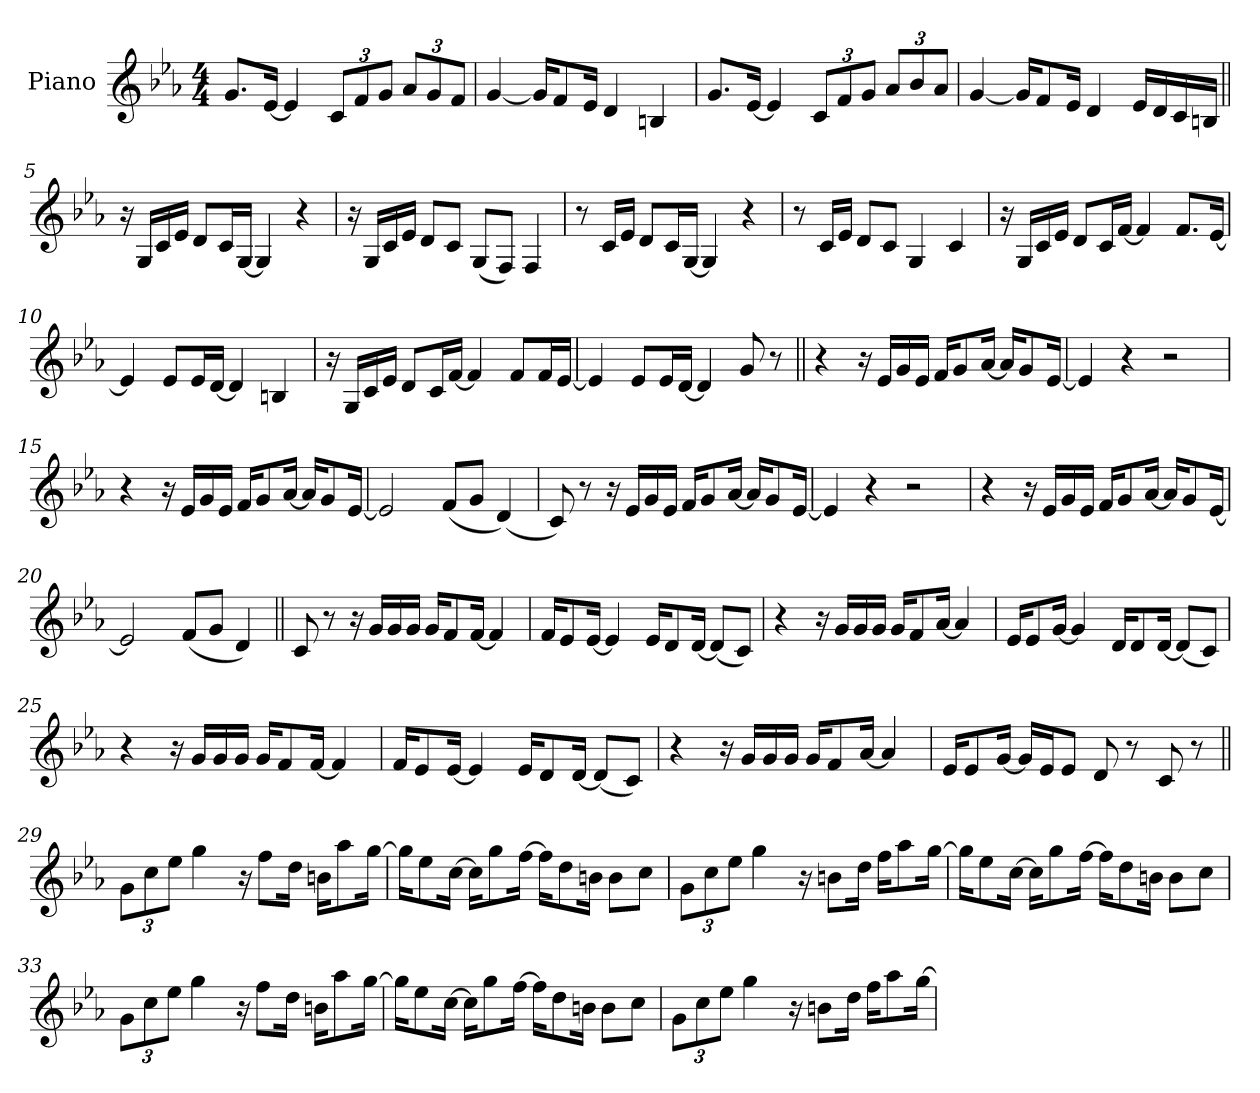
**kern
*part1
*staff1
*I"Piano
*I'Pno.
*clefG2
*k[b-e-a-]
*M4/4
*MM106
=1
8.g!L
[16e-!Jk
4e-!]
*Xbrackettup
12c!L
12f!
12g!J
12a-!L
12g!
12f!J
=2
[4g!
16g!KL]
8f!
16e-!Jk
4d!
4Bn!
=3
8.g!L
[16e-!Jk
4e-!]
12c!L
12f!
12g!J
12a-!L
12b-!
12a-!J
=4
[4g!
16g!KL]
8f!
16e-!Jk
4d!
16e-!LL
16d!
16c!
16Bn!JJ
=5||
16r
16GLL
16c
16e-JJ
8dL
16cL
[16GJJ
4G]
4r
=6
16r
16GLL
16c
16e-JJ
8dL
8cJ
(<8GL
8FJ)
4F
=7
8r
16cLL
16e-JJ
8dL
16cL
[16GJJ
4G]
4r
=8
8r
16cLL
16e-JJ
8dL
8cJ
4G
4c
=9
16r
16GLL
16c
16e-JJ
8dL
16cL
[16fJJ
4f]
8.fL
[16e-Jk
=10
4e-]
8e-L
16e-L
[16dJJ
4d]
4Bn
=11
16r
16GLL
16c
16e-JJ
8dL
16cL
[16fJJ
4f]
8fL
16fL
[16e-JJ
=12
4e-]
8e-L
16e-L
[16dJJ
4d]
8g
8r
=13||
4r
16r
16e-LL
16g
16e-JJ
16fKL
8g
[16a-Jk
16a-KL]
8g
[16e-Jk
=14
4e-]
4r
2r
=15
4r
16r
16e-LL
16g
16e-JJ
16fKL
8g
[16a-Jk
16a-KL]
8g
[16e-Jk
=16
2e-]
(<8fL
8gJ
(<4d)
=17
8c)
8r
16r
16e-LL
16g
16e-JJ
16fKL
8g
[16a-Jk
16a-KL]
8g
[16e-Jk
=18
4e-]
4r
2r
=19
4r
16r
16e-LL
16g
16e-JJ
16fKL
8g
[16a-Jk
16a-KL]
8g
[16e-Jk
=20
2e-]
(<8fL
8gJ
4d)
=21||
8c
8r
16r
16gLL
16g
16gJJ
16gKL
8f
[16fJk
4f]
=22
16fKL
8e-
[16e-Jk
4e-]
16e-KL
8d
[16dJk
(<8dL]
8cJ)
=23
4r
16r
16gLL
16g
16gJJ
16gKL
8f
[16a-Jk
4a-]
=24
16e-KL
8e-
[16gJk
4g]
16dKL
8d
[16dJk
(<8dL]
8cJ)
=25
4r
16r
16gLL
16g
16gJJ
16gKL
8f
[16fJk
4f]
=26
16fKL
8e-
[16e-Jk
4e-]
16e-KL
8d
[16dJk
(<8dL]
8cJ)
=27
4r
16r
16gLL
16g
16gJJ
16gKL
8f
[16a-Jk
4a-]
=28
16e-KL
8e-
[16gJk
16gLL]
16e-J
8e-J
8d
8r
8c
8r
=29||
12gL
12cc
12ee-J
4gg
16r
8ffL
16ddJk
16bnKL
8aa-
[16ggJk
=30
16ggKL]
8ee-
[16ccJk
16ccKL]
8gg
[16ffJk
16ffKL]
8dd
16bnJk
8bL
8ccJ
=31
12gL
12cc
12ee-J
4gg
16r
8bnL
16ddJk
16ffKL
8aa-
[16ggJk
=32
16ggKL]
8ee-
[16ccJk
16ccKL]
8gg
[16ffJk
16ffKL]
8dd
16bnJk
8bL
8ccJ
=33
12gL
12cc
12ee-J
4gg
16r
8ffL
16ddJk
16bnKL
8aa-
[16ggJk
=34
16ggKL]
8ee-
[16ccJk
16ccKL]
8gg
[16ffJk
16ffKL]
8dd
16bnJk
8bL
8ccJ
=35
12gL
12cc
12ee-J
4gg
16r
8bnL
16ddJk
16ffKL
8aa-
[16ggJk
=
*-
